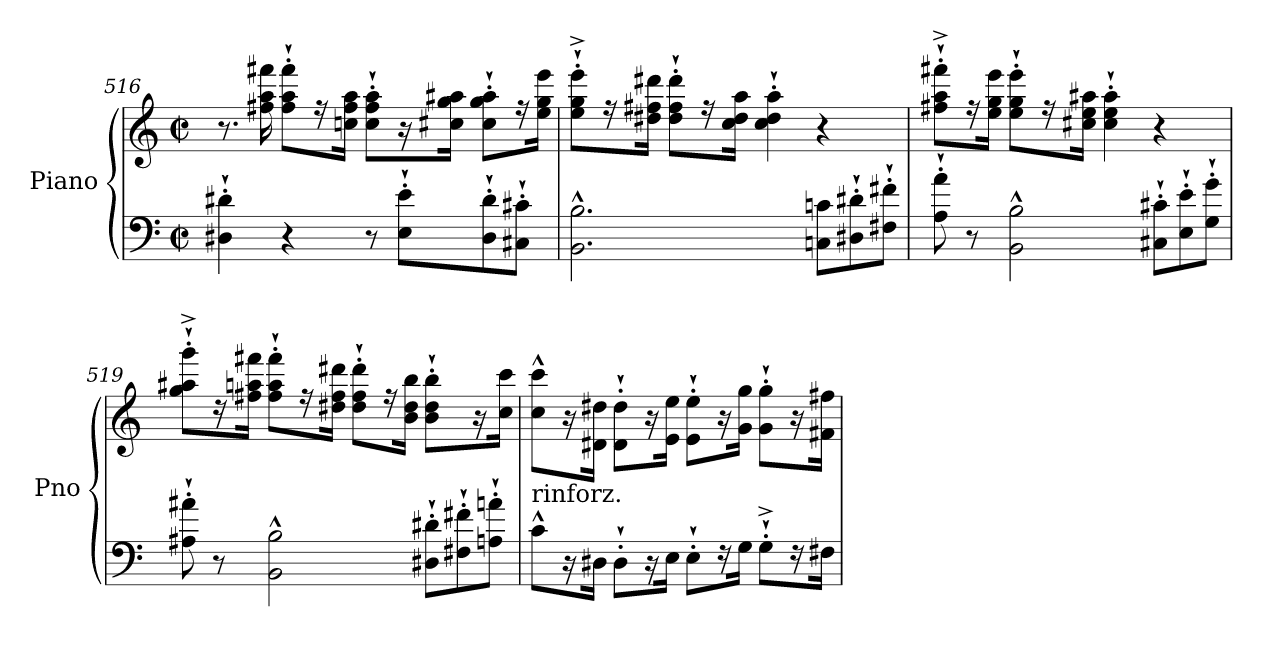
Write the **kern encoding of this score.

**kern	**kern
*part1	*part1
*staff2	*staff1
*I"Piano	*
*I'Pno	*
*clefF4	*clefG2
*k[]	*k[]
*M4/4	*M4/4
*met(c|)	*met(c|)
=516	=516
4D#X\'` 4d#X\'`	8.r
.	16ff#X\ 16aa\ 16fff#X\
4r	8ff#\'` 8aa\'` 8fff#\'`L
.	16r
.	16ccn\ 16ff#\ 16aa\Jk
8r	8cc\'` 8ff#\'` 8aa\'`L
8E\'` 8e\'`L	16r
.	16cc#X\ 16gg\ 16aa#X\Jk
8D#\'` 8d#\'`	8cc#\'` 8gg\'` 8aa#\'`L
8C#X\'` 8c#X\'`J	16r
.	16ee\ 16gg\ 16eee\Jk
=517	=517
2.BB\^^ 2.B\^^	8ee\'`^ 8gg\'`^ 8eee\'`^L
.	16r
.	16dd#X\ 16ff#X\ 16ddd#X\Jk
.	8dd#\'` 8ff#\'` 8ddd#\'`L
.	16r
.	16cc\ 16dd#\ 16aa\Jk
.	4cc\'` 4dd#\'` 4aa\'`
*Xtuplet	*
12Cn\ 12cn\L	4r
12D#X\'` 12d#X\'`	.
12F#X\'` 12f#X\'`J	.
!!LO:LB:g=z
=518	=518
8A\'` 8a\'`	8ff#X\'`^ 8aa\'`^ 8fff#X\'`^L
8r	16r
.	16ee\ 16gg\ 16eee\Jk
2BB\^^ 2B\^^	8ee\'` 8gg\'` 8eee\'`L
.	16r
.	16cc#X\ 16ee\ 16aa#X\Jk
.	4cc#\'` 4ee\'` 4aa#\'`
12C#X\'` 12c#X\'`L	4r
12E\'` 12e\'`	.
12G\'` 12g\'`J	.
=519	=519
8A#X\'` 8a#X\'`	8gg\'`^ 8aa#X\'`^ 8ggg\'`^L
8r	16rdd
.	16ff#X\ 16aan\ 16fff#X\Jk
2BB\^^ 2B\^^	8ff#\'` 8aa\'` 8fff#\'`L
.	16r
.	16dd#X\ 16ff#\ 16ddd#X\Jk
.	8dd#\'` 8ff#\'` 8ddd#\'`L
.	16r
.	16b\ 16dd#\ 16bb\Jk
12D#X\'` 12d#X\'`L	8b\'` 8dd#\'` 8bb\'`L
12F#X\'` 12f#X\'`	.
.	16r
12An\'` 12an\'`J	.
.	16cc\ 16ccc\Jk
=520	=520
!	!LO:TX:b:t=rinforz.
8c^^\L	8cc\^^ 8ccc\^^L
16r	16r
16D#X\Jk	16d#X\ 16dd#X\Jk
8D#'`\L	8d#\'` 8dd#\'`L
16r	16r
16E\Jk	16e\ 16ee\Jk
8E'`\L	8e\'` 8ee\'`L
16r	16r
16G\Jk	16g\ 16gg\Jk
8G'`^\L	8g\'` 8gg\'`L
16r	16r
16F#X\Jk	16f#X\ 16ff#X\Jk
=	=
*-	*-
